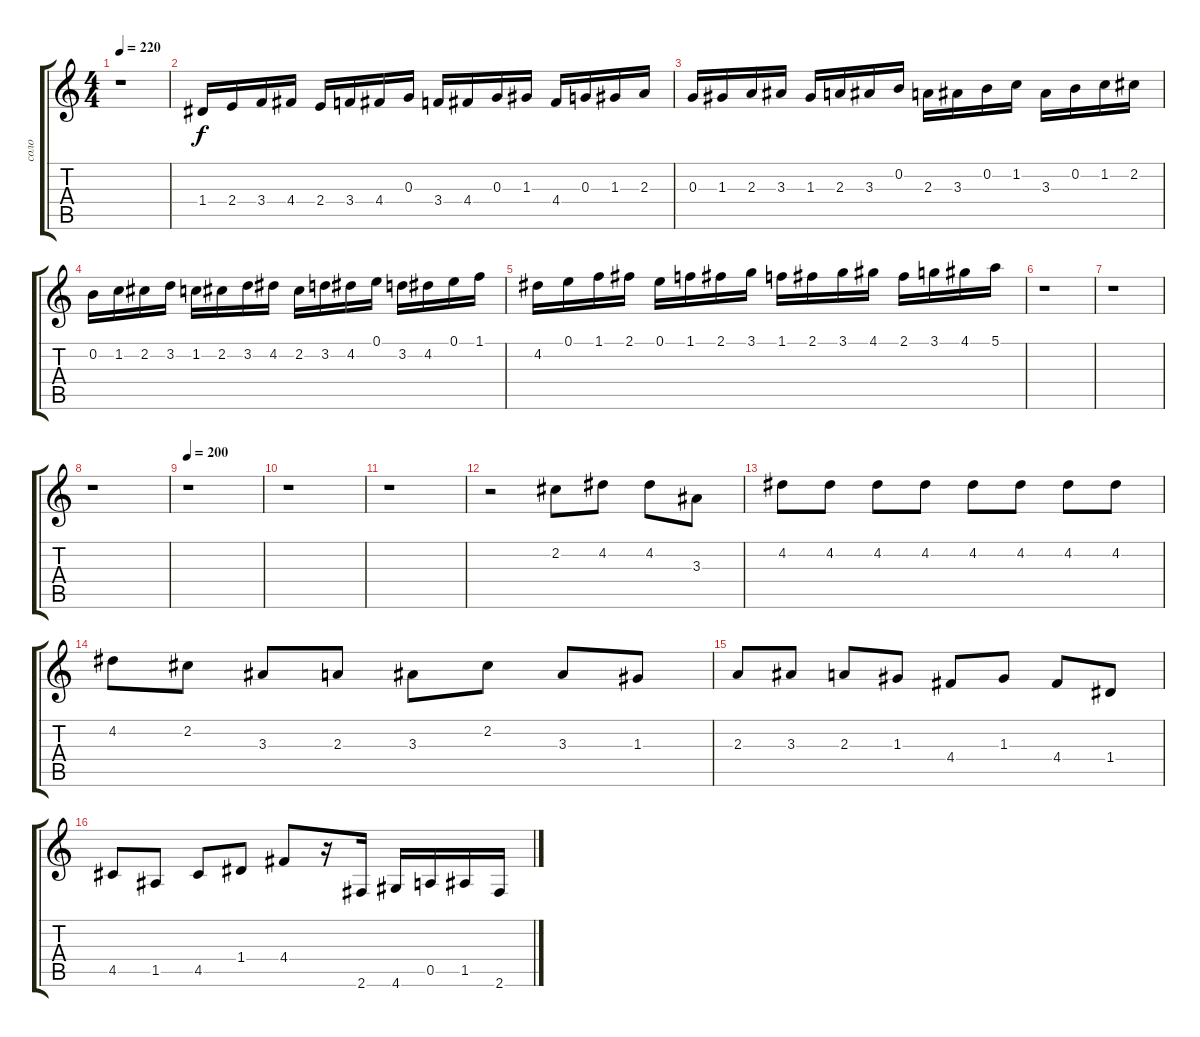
\track ("соло" "соло") {instrument distortionguitar}
\staff {score tabs}
\tuning (E4 B3 G3 D3 A2 E2) {hide}
\ts (4 4)
\tempo 220
\clef g2
\ks c
r.1{dy f} |
1.4.16 2.4.16 3.4.16 4.4.16 2.4.16 3.4.16 4.4.16 0.3.16 3.4.16 4.4.16 0.3.16 1.3.16 4.4.16 0.3.16 1.3.16 2.3.16 |
0.3.16 1.3.16 2.3.16 3.3.16 1.3.16 2.3.16 3.3.16 0.2.16 2.3.16 3.3.16 0.2.16 1.2.16 3.3.16 0.2.16 1.2.16 2.2.16 |
0.2.16 1.2.16 2.2.16 3.2.16 1.2.16 2.2.16 3.2.16 4.2.16 2.2.16 3.2.16 4.2.16 0.1.16 3.2.16 4.2.16 0.1.16 1.1.16 |
4.2.16 0.1.16 1.1.16 2.1.16 0.1.16 1.1.16 2.1.16 3.1.16 1.1.16 2.1.16 3.1.16 4.1.16 2.1.16 3.1.16 4.1.16 5.1.16 |
r.1 |
r.1 |
r.1 |
\tempo 200
r.1 |
r.1 |
r.1 |
r.2 2.2.8 4.2.8 4.2.8 3.3.8 |
4.2.8 4.2.8 4.2.8 4.2.8 4.2.8 4.2.8 4.2.8 4.2.8 |
4.2.8 2.2.8 3.3.8 2.3.8 3.3.8 2.2.8 3.3.8 1.3.8 |
2.3.8 3.3.8 2.3.8 1.3.8 4.4.8 1.3.8 4.4.8 1.4.8 |
4.5.8 1.5.8 4.5.8 1.4.8 4.4.8 r.16 2.6.16 4.6.16 0.5.16 1.5.16 2.6.16
